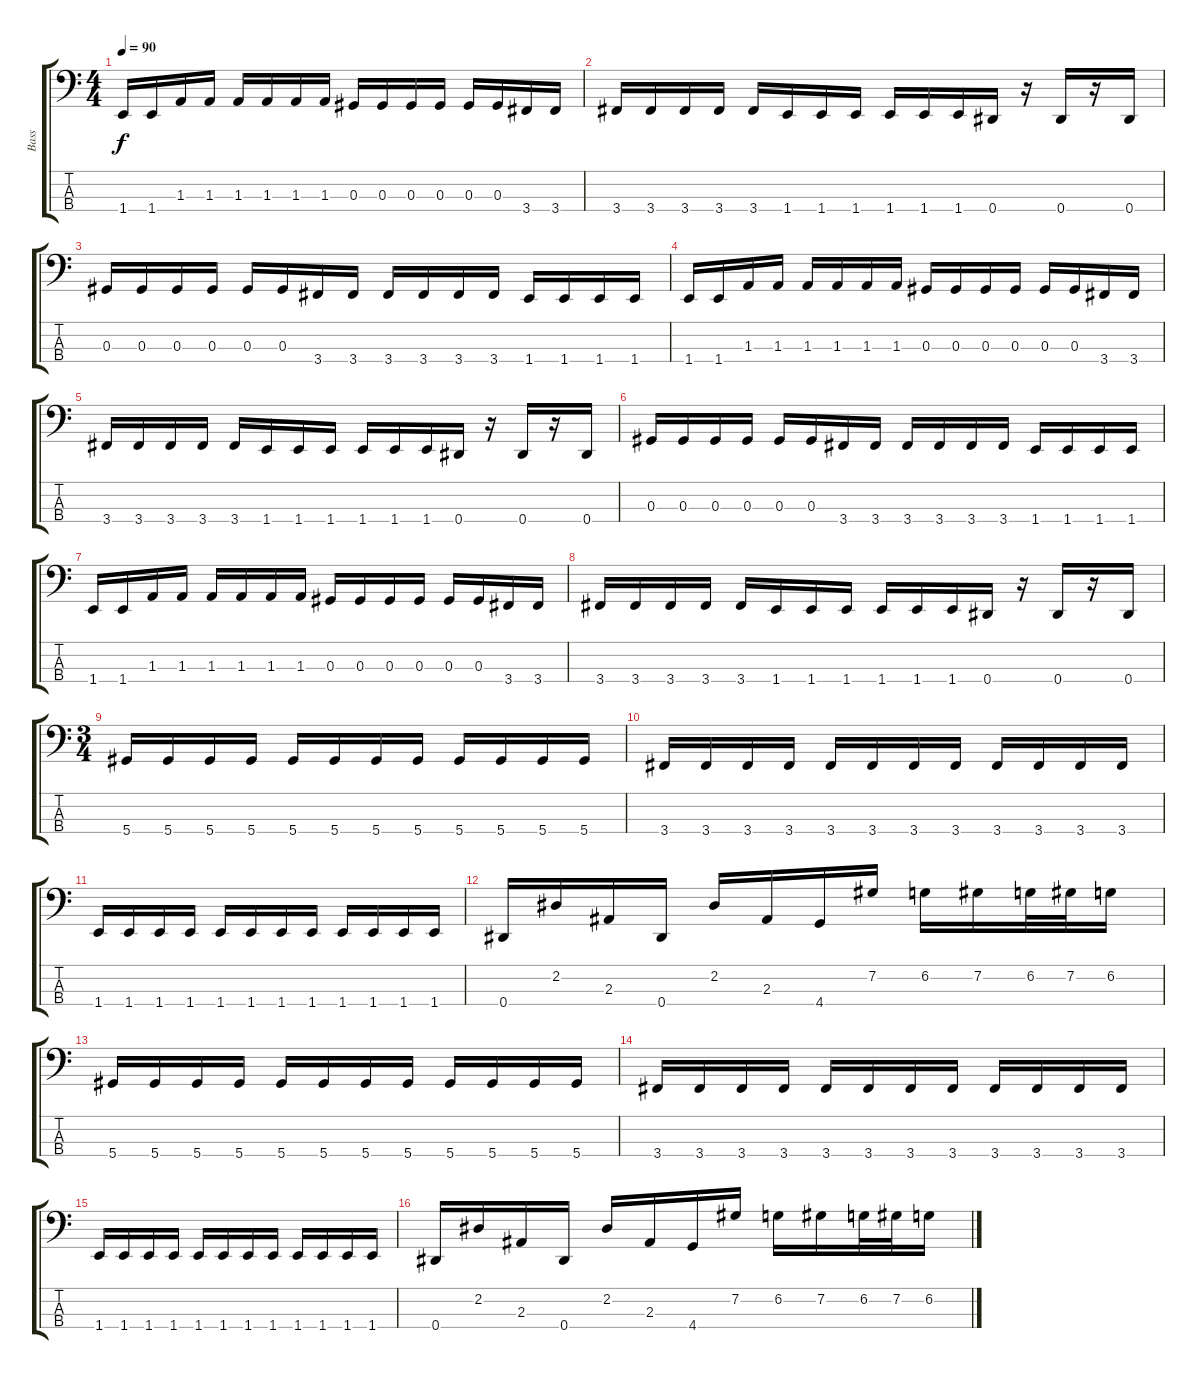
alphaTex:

\track ("Bass" "Bass") {instrument electricbasspick}
\staff {score tabs}
\tuning (Gb2 Db2 Ab1 Eb1) {hide}
\ts (4 4)
\tempo 90
\clef f4
\ks c
1.4.16{dy f} 1.4.16 1.3.16 1.3.16 1.3.16 1.3.16 1.3.16 1.3.16 0.3.16 0.3.16 0.3.16 0.3.16 0.3.16 0.3.16 3.4.16 3.4.16 |
3.4.16 3.4.16 3.4.16 3.4.16 3.4.16 1.4.16 1.4.16 1.4.16 1.4.16 1.4.16 1.4.16 0.4.16 r.16 0.4.16 r.16 0.4.16 |
0.3.16 0.3.16 0.3.16 0.3.16 0.3.16 0.3.16 3.4.16 3.4.16 3.4.16 3.4.16 3.4.16 3.4.16 1.4.16 1.4.16 1.4.16 1.4.16 |
1.4.16 1.4.16 1.3.16 1.3.16 1.3.16 1.3.16 1.3.16 1.3.16 0.3.16 0.3.16 0.3.16 0.3.16 0.3.16 0.3.16 3.4.16 3.4.16 |
3.4.16 3.4.16 3.4.16 3.4.16 3.4.16 1.4.16 1.4.16 1.4.16 1.4.16 1.4.16 1.4.16 0.4.16 r.16 0.4.16 r.16 0.4.16 |
0.3.16 0.3.16 0.3.16 0.3.16 0.3.16 0.3.16 3.4.16 3.4.16 3.4.16 3.4.16 3.4.16 3.4.16 1.4.16 1.4.16 1.4.16 1.4.16 |
1.4.16 1.4.16 1.3.16 1.3.16 1.3.16 1.3.16 1.3.16 1.3.16 0.3.16 0.3.16 0.3.16 0.3.16 0.3.16 0.3.16 3.4.16 3.4.16 |
3.4.16 3.4.16 3.4.16 3.4.16 3.4.16 1.4.16 1.4.16 1.4.16 1.4.16 1.4.16 1.4.16 0.4.16 r.16 0.4.16 r.16 0.4.16 |
\ts (3 4)
5.4.16 5.4.16 5.4.16 5.4.16 5.4.16 5.4.16 5.4.16 5.4.16 5.4.16 5.4.16 5.4.16 5.4.16 |
3.4.16 3.4.16 3.4.16 3.4.16 3.4.16 3.4.16 3.4.16 3.4.16 3.4.16 3.4.16 3.4.16 3.4.16 |
1.4.16 1.4.16 1.4.16 1.4.16 1.4.16 1.4.16 1.4.16 1.4.16 1.4.16 1.4.16 1.4.16 1.4.16 |
0.4.16 2.2.16 2.3.16 0.4.16 2.2.16 2.3.16 4.4.16 7.2.16 6.2.16 7.2.16 6.2.32 7.2.32 6.2.16 |
5.4.16 5.4.16 5.4.16 5.4.16 5.4.16 5.4.16 5.4.16 5.4.16 5.4.16 5.4.16 5.4.16 5.4.16 |
3.4.16 3.4.16 3.4.16 3.4.16 3.4.16 3.4.16 3.4.16 3.4.16 3.4.16 3.4.16 3.4.16 3.4.16 |
1.4.16 1.4.16 1.4.16 1.4.16 1.4.16 1.4.16 1.4.16 1.4.16 1.4.16 1.4.16 1.4.16 1.4.16 |
0.4.16 2.2.16 2.3.16 0.4.16 2.2.16 2.3.16 4.4.16 7.2.16 6.2.16 7.2.16 6.2.32 7.2.32 6.2.16
